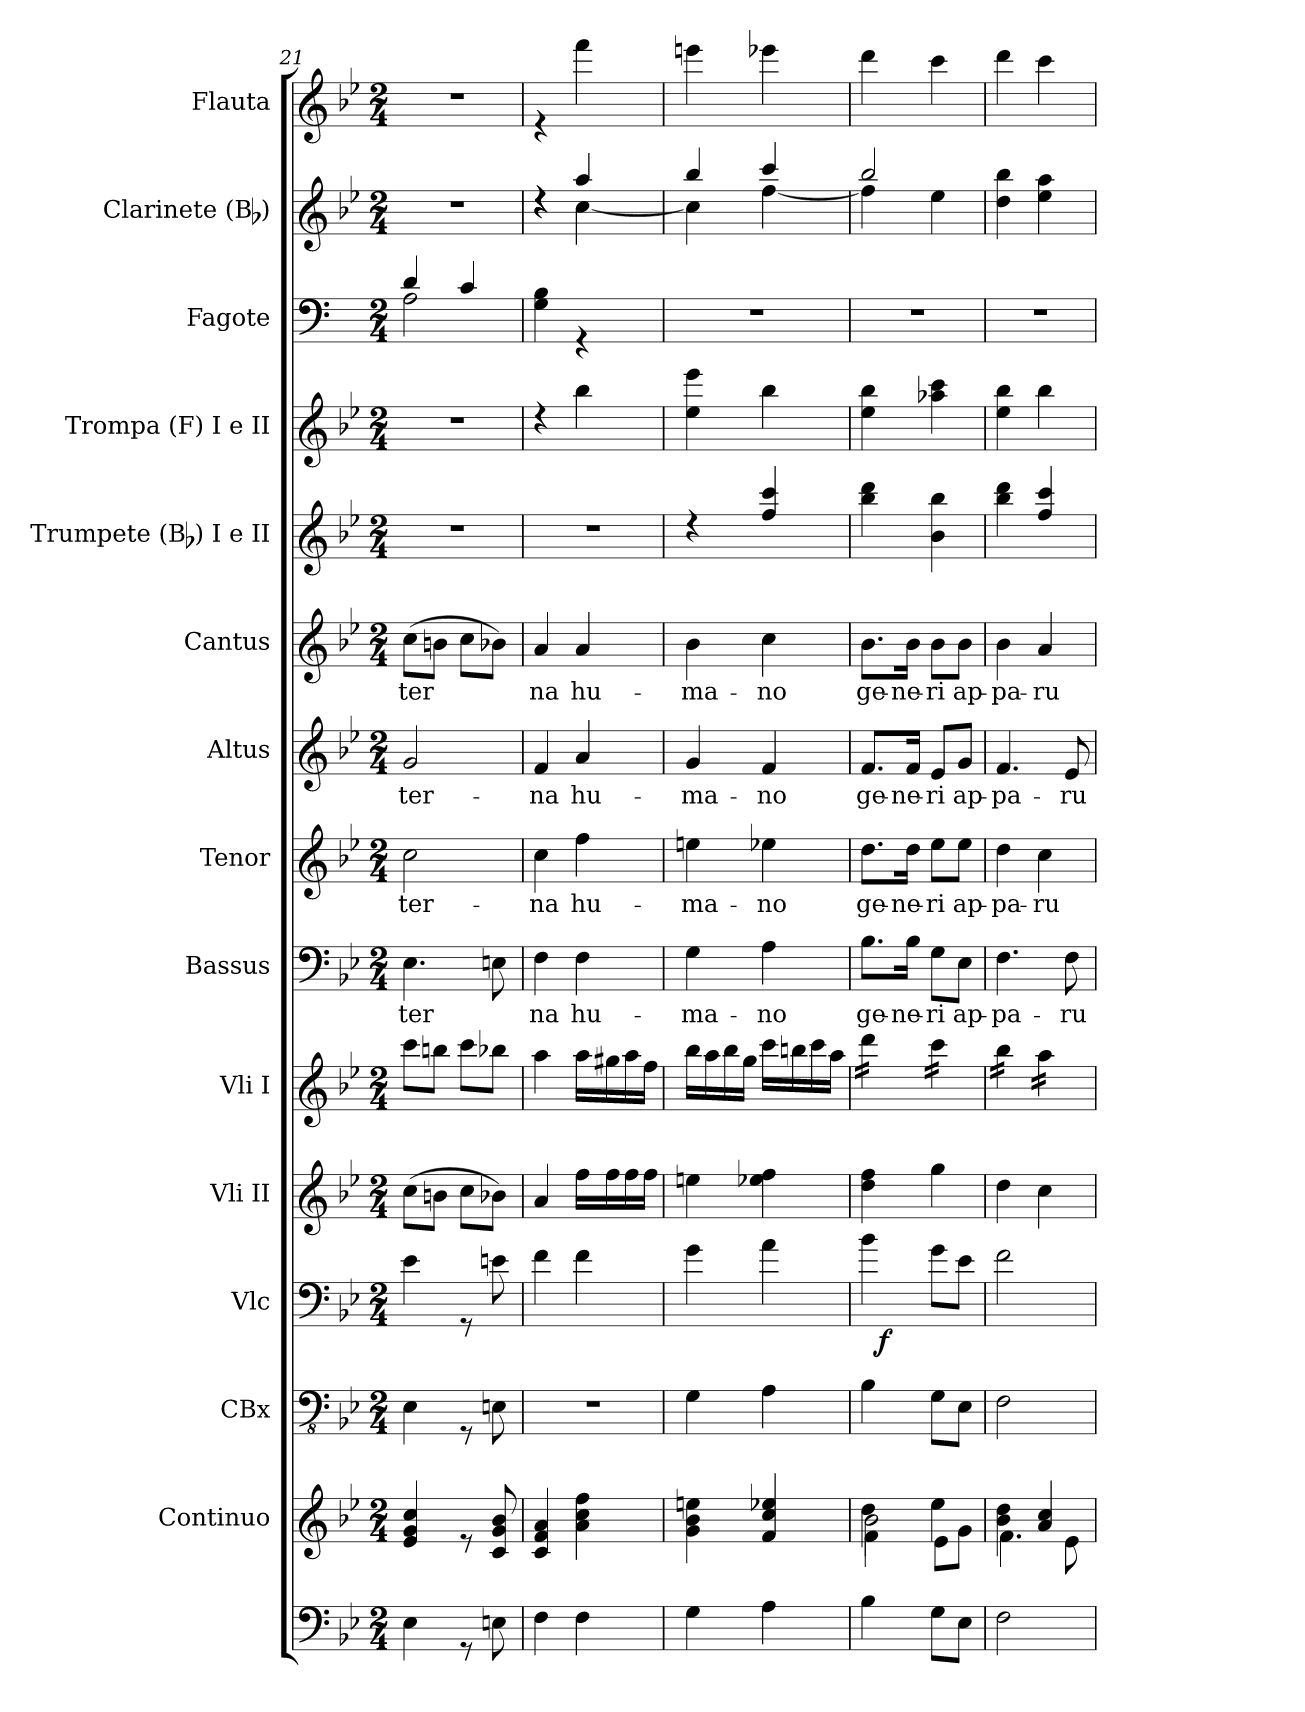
**kern	**kern	**kern	**kern	**dynam	**kern	**kern	**kern	**text	**kern	**text	**kern	**text	**kern	**text	**kern	**kern	**kern	**kern	**kern
*part15	*part14	*part13	*part12	*part12	*part11	*part10	*part9	*part9	*part8	*part8	*part7	*part7	*part6	*part6	*part5	*part4	*part3	*part2	*part1
*staff15	*staff14	*staff13	*staff12	*staff12	*staff11	*staff10	*staff9	*staff9	*staff8	*staff8	*staff7	*staff7	*staff6	*staff6	*staff5	*staff4	*staff3	*staff2	*staff1
*	*I"Continuo	*I"CBx	*I"Vlc	*	*I"Vli II	*I"Vli I	*I"Bassus	*	*I"Tenor	*	*I"Altus	*	*I"Cantus	*	*I"Trumpete (Bb) I e II	*I"Trompa (F) I e II	*I"Fagote	*I"Clarinete (Bb)	*I"Flauta
*	*	*	*	*	*	*	*	*	*	*	*	*	*	*	*I'Trb	*	*	*	*
*clefF4	*clefG2	*clefFv4	*clefF4	*	*clefG2	*clefG2	*clefF4	*	*clefG2	*	*clefG2	*	*clefG2	*	*clefG2	*clefG2	*clefF4	*clefG2	*clefG2
*	*	*	*ITrd7c12	*	*	*	*	*	*	*	*	*	*	*	*	*	*ITrd1c2	*ITrd-7c-12	*
*k[b-e-]	*k[b-e-]	*k[b-e-]	*k[b-e-]	*	*k[b-e-]	*k[b-e-]	*k[b-e-]	*	*k[b-e-]	*	*k[b-e-]	*	*k[b-e-]	*	*k[b-e-]	*k[b-e-]	*k[b-e-]	*k[b-e-]	*k[b-e-]
*B-:	*B-:	*B-:	*B-:	*	*B-:	*B-:	*B-:	*	*B-:	*	*B-:	*	*B-:	*	*B-:	*B-:	*B-:	*B-:	*B-:
*M2/4	*M2/4	*M2/4	*M2/4	*	*M2/4	*M2/4	*M2/4	*	*M2/4	*	*M2/4	*	*M2/4	*	*M2/4	*M2/4	*M2/4	*M2/4	*M2/4
=21	=21	=21	=21	=21	=21	=21	=21	=21	=21	=21	=21	=21	=21	=21	=21	=21	=21	=21	=21
!	!	!	!	!	!	!	!	!LO:LY:b	!	!LO:LY:b	!	!LO:LY:b	!	!LO:LY:b	!	!	!	!	!
*	*	*	*	*	*	*	*	*	*	*	*	*	*	*	*	*	*^	*	*
4E-\	4e-/ 4g/ 4cc/	4EE-\	4E-\	.	(>8cc\L	8ccc\L	4.E-\	-ter	2cc\	-ter-	2g/	-ter-	(>8cc\L	-ter	2r	2r	4c/	2G\	2r	2r
.	.	.	.	.	8bn\J	8bbn\J	.	.	.	.	.	.	8bn\J	.	.	.	.	.	.	.
8rGG	8re	8rGGG	8rGG	.	8cc\L	8ccc\L	.	.	.	.	.	.	8cc\L	.	.	.	4B-/	.	.	.
8En\	8c/ 8g/ 8b-/	8EEn\	8En\	.	8b-X\J)	8bb-X\J	8En\	.	.	.	.	.	8b-X\J)	.	.	.	.	.	.	.
*	*	*	*	*	*	*	*	*	*	*	*	*	*	*	*	*	*v	*v	*	*
=22	=22	=22	=22	=22	=22	=22	=22	=22	=22	=22	=22	=22	=22	=22	=22	=22	=22	=22	=22
!	!	!	!	!	!	!	!	!LO:LY:b	!	!LO:LY:b	!	!LO:LY:b	!	!LO:LY:b	!	!	!	!	!
*	*	*	*	*	*	*	*	*	*	*	*	*	*	*	*	*	*	*^	*
4F\	4c/ 4f/ 4a/	2r	4F\	.	4a/	4aa\	4F\	na	4cc\	-na	4f/	-na	4a/	na	2r	4rdd	4F\ 4A\	4rdd	4rdd	4re
!	!	!	!	!	!	!	!	!LO:LY:b	!	!LO:LY:b	!	!LO:LY:b	!	!LO:LY:b	!	!	!	!	!	!
4F\	4a\ 4cc\ 4ff\	.	4F\	.	16ff\LL	16aa\LL	4F\	hu-	4ff\	hu-	4a/	hu-	4a/	hu-	.	4bb-\	4rGG	4aaa/	[>4ccc\	4fff\
.	.	.	.	.	16ff\	16gg#X\	.	.	.	.	.	.	.	.	.	.	.	.	.	.
.	.	.	.	.	16ff\	16aa\	.	.	.	.	.	.	.	.	.	.	.	.	.	.
.	.	.	.	.	16ff\JJ	16ff\JJ	.	.	.	.	.	.	.	.	.	.	.	.	.	.
=23	=23	=23	=23	=23	=23	=23	=23	=23	=23	=23	=23	=23	=23	=23	=23	=23	=23	=23	=23	=23
!	!	!	!	!	!	!	!	!LO:LY:b	!	!LO:LY:b	!	!LO:LY:b	!	!LO:LY:b	!	!	!	!	!	!
4G\	4g\ 4b-\ 4een\	4GG\	4G\	.	4een\	16bb-\LL	4G\	-ma-	4een\	-ma-	4g/	-ma-	4b-\	-ma-	4rdd	4ee-\ 4eee-\	2r	4bbb-/	4ccc\]	4eeen\
.	.	.	.	.	.	16aa\	.	.	.	.	.	.	.	.	.	.	.	.	.	.
.	.	.	.	.	.	16bb-\	.	.	.	.	.	.	.	.	.	.	.	.	.	.
.	.	.	.	.	.	16gg\JJ	.	.	.	.	.	.	.	.	.	.	.	.	.	.
!	!	!	!	!	!	!	!	!LO:LY:b	!	!LO:LY:b	!	!LO:LY:b	!	!LO:LY:b	!	!	!	!	!	!
4A\	4f/ 4cc/ 4ee-X/	4AA\	4A\	.	4ee-X\ 4ff\	16ccc\LL	4A\	-no	4ee-X\	-no	4f/	-no	4cc\	-no	4ff/ 4ccc/	4bb-\	.	4cccc/	[>4fff\	4eee-X\
.	.	.	.	.	.	16bbn\	.	.	.	.	.	.	.	.	.	.	.	.	.	.
.	.	.	.	.	.	16ccc\	.	.	.	.	.	.	.	.	.	.	.	.	.	.
.	.	.	.	.	.	16aa\JJ	.	.	.	.	.	.	.	.	.	.	.	.	.	.
=24	=24	=24	=24	=24	=24	=24	=24	=24	=24	=24	=24	=24	=24	=24	=24	=24	=24	=24	=24	=24
*	*^	*	*	*	*	*	*	*	*	*	*	*	*	*	*	*	*	*	*	*
*	*	*^	*	*	*	*	*	*	*	*	*	*	*	*	*	*	*	*	*	*	*
!	!	!	!	!	!	!	!	!	!	!LO:LY:b	!	!LO:LY:b	!	!LO:LY:b	!	!LO:LY:b	!	!	!	!	!	!
*	*	*	*	*	*^	*	*	*	*	*	*	*	*	*	*	*	*	*	*	*	*	*
*	*	*	*	*	*	*	*	*	*tremolo	*	*	*	*	*	*	*	*	*	*	*	*	*	*
4B-\	4dd\	2b-\	4f\	4BB-\	4B-\	16ryy	.	4dd\ 4ff\	16ddd\LL	8.B-\L	ge-	8.dd\L	ge-	8.f/L	ge-	8.b-\L	ge-	4bb-\ 4ddd\	4ee-\ 4bb-\	2r	2bbb-/	4fff\]	4ddd\
!	!	!	!	!	!	!	!LO:DY:b	!	!	!	!	!	!	!	!	!	!	!	!	!	!	!	!
.	.	.	.	.	.	4..ryy	f	.	16ddd\	.	.	.	.	.	.	.	.	.	.	.	.	.	.
.	.	.	.	.	.	.	.	.	16ddd\	.	.	.	.	.	.	.	.	.	.	.	.	.	.
!	!	!	!	!	!	!	!	!	!	!	!LO:LY:b	!	!LO:LY:b	!	!LO:LY:b	!	!LO:LY:b	!	!	!	!	!	!
.	.	.	.	.	.	.	.	.	16ddd\JJ	16B-\Jk	-ne-	16dd\Jk	-ne-	16f/Jk	-ne-	16b-\Jk	-ne-	.	.	.	.	.	.
!	!	!	!	!	!	!	!	!	!	!	!LO:LY:b	!	!LO:LY:b	!	!LO:LY:b	!	!LO:LY:b	!	!	!	!	!	!
8G\L	4ee-\	.	8e-\L	8GG\L	8G\L	.	.	4gg\	16ccc\LL	8G\L	-ri	8ee-\L	-ri	8e-/L	-ri	8b-\L	-ri	4b-\ 4bb-\	4aa-X\ 4ccc\	.	.	4eee-\	4ccc\
.	.	.	.	.	.	.	.	.	16ccc\	.	.	.	.	.	.	.	.	.	.	.	.	.	.
!	!	!	!	!	!	!	!	!	!	!	!LO:LY:b	!	!LO:LY:b	!	!LO:LY:b	!	!LO:LY:b	!	!	!	!	!	!
8E-\J	.	.	8g\J	8EE-\J	8E-\J	.	.	.	16ccc\	8E-\J	ap-	8ee-\J	ap-	8g/J	ap-	8b-\J	ap-	.	.	.	.	.	.
.	.	.	.	.	.	.	.	.	16ccc\JJ	.	.	.	.	.	.	.	.	.	.	.	.	.	.
*	*	*	*	*	*	*	*	*	*	*	*	*	*	*	*	*	*	*	*	*	*v	*v	*
!!LO:PB:g=z
=25	=25	=25	=25	=25	=25	=25	=25	=25	=25	=25	=25	=25	=25	=25	=25	=25	=25	=25	=25	=25	=25	=25
!	!	!	!	!	!	!	!	!	!	!	!LO:LY:b	!	!LO:LY:b	!	!LO:LY:b	!	!LO:LY:b	!	!	!	!	!
*	*	*v	*v	*	*v	*v	*	*	*	*	*	*	*	*	*	*	*	*	*	*	*	*
2F\	4b-\ 4dd\	4.f\	2FF\	2F\	.	4dd\	16bb-\LL	4.F\	-pa-	4dd\	-pa-	4.f/	-pa-	4b-\	-pa-	4bb-\ 4ddd\	4ee-\ 4bb-\	2r	4ddd\ 4bbb-\	4ddd\
.	.	.	.	.	.	.	16bb-\	.	.	.	.	.	.	.	.	.	.	.	.	.
.	.	.	.	.	.	.	16bb-\	.	.	.	.	.	.	.	.	.	.	.	.	.
.	.	.	.	.	.	.	16bb-\JJ	.	.	.	.	.	.	.	.	.	.	.	.	.
!	!	!	!	!	!	!	!	!	!	!	!LO:LY:b	!	!	!	!LO:LY:b	!	!	!	!	!
.	4a/ 4cc/	.	.	.	.	4cc\	16aa\LL	.	.	4cc\	-ru-	.	.	4a/	-ru-	4ff/ 4ccc/	4bb-\	.	4eee-\ 4aaa\	4ccc\
.	.	.	.	.	.	.	16aa\	.	.	.	.	.	.	.	.	.	.	.	.	.
!	!	!	!	!	!	!	!	!	!LO:LY:b	!	!	!	!LO:LY:b	!	!	!	!	!	!	!
.	.	8e-\	.	.	.	.	16aa\	8F\	-ru-	.	.	8e-/	-ru-	.	.	.	.	.	.	.
.	.	.	.	.	.	.	16aa\JJ	.	.	.	.	.	.	.	.	.	.	.	.	.
*	*	*	*	*	*	*	*Xtremolo	*	*	*	*	*	*	*	*	*	*	*	*	*
*	*v	*v	*	*	*	*	*	*	*	*	*	*	*	*	*	*	*	*	*	*
=	=	=	=	=	=	=	=	=	=	=	=	=	=	=	=	=	=	=	=
*-	*-	*-	*-	*-	*-	*-	*-	*-	*-	*-	*-	*-	*-	*-	*-	*-	*-	*-	*-
